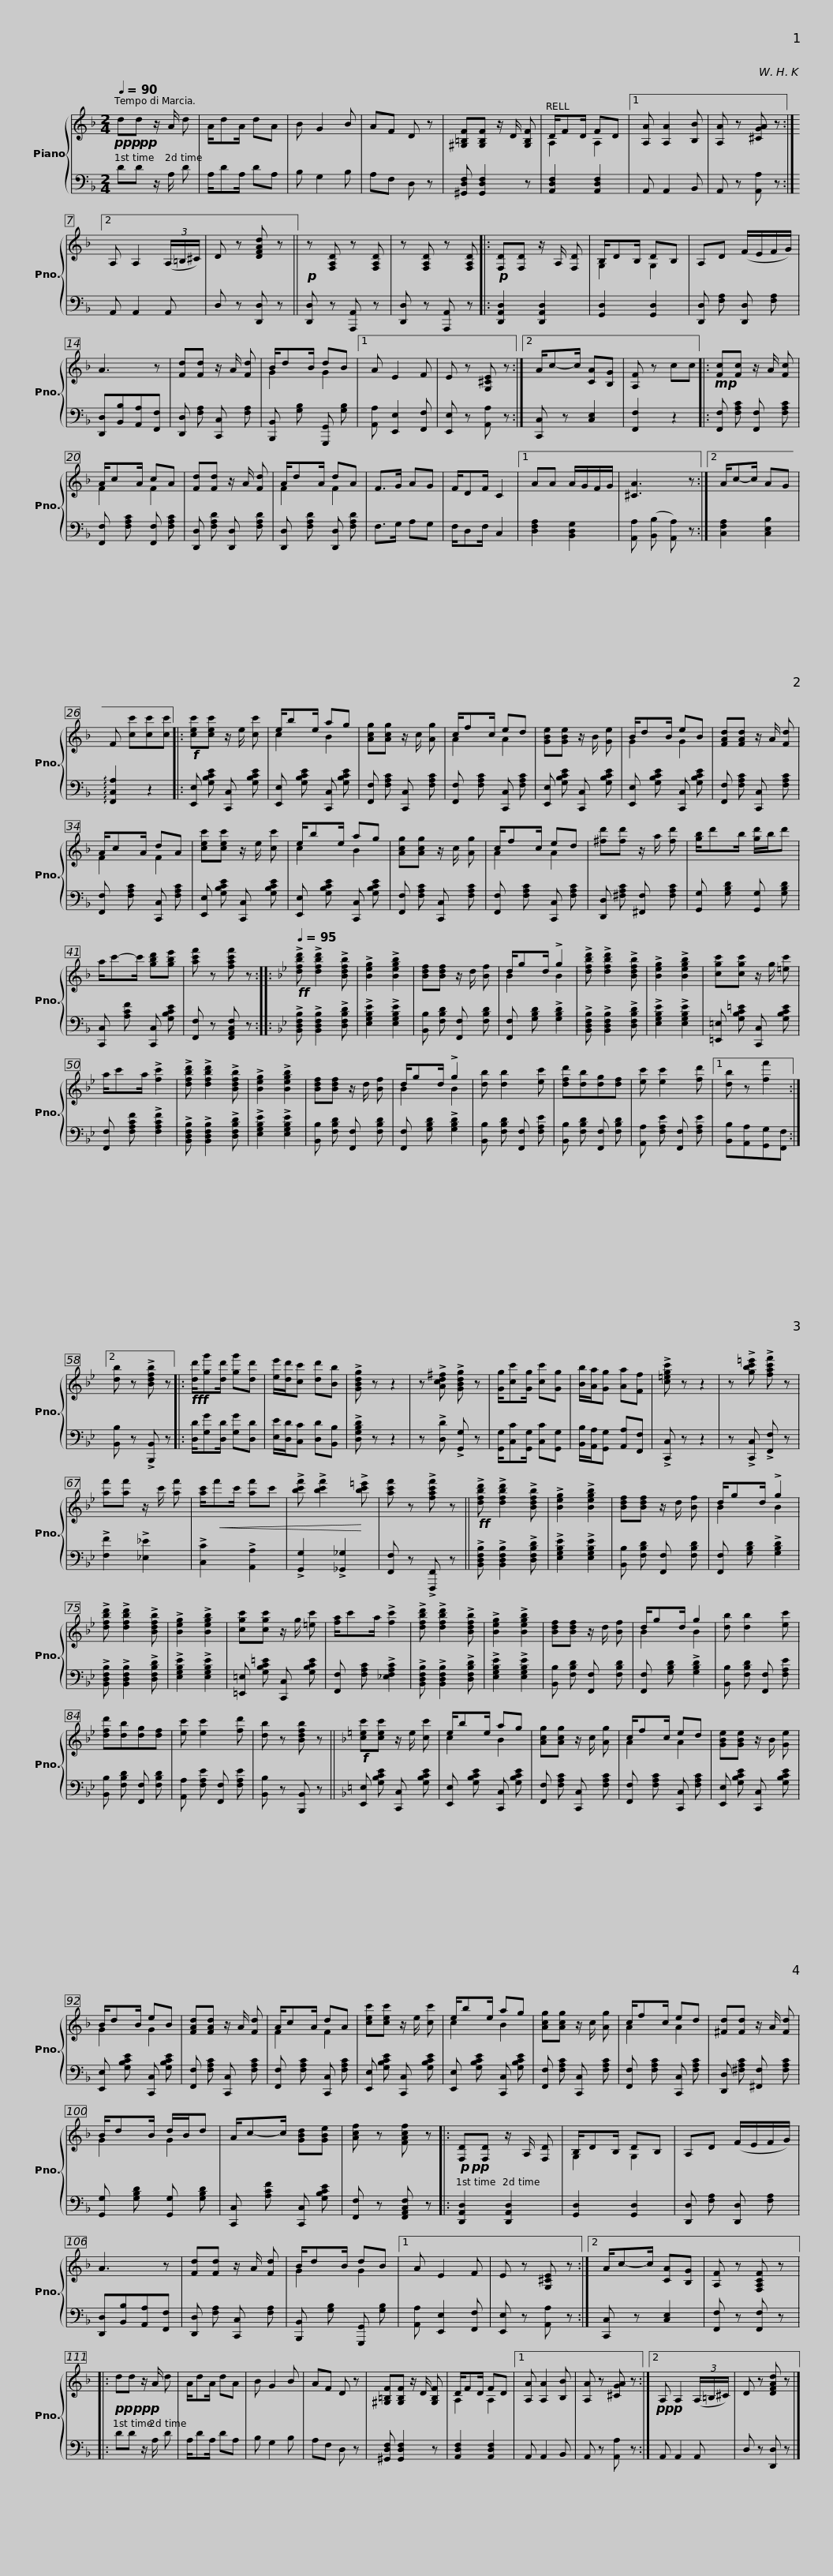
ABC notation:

X:1
%%score { ( 1 3 ) | 2 }
L:1/8
Q:1/4=90
M:2/4
I:linebreak $
K:F
V:1 treble
V:3 treble
V:2 bass
V:1
!ppp!!pp! dd z/ A/ d | A/dA/ dA | B G2 B | AF D z | [^G,=B,F][G,B,F] z/ D/ [G,B,F] | %5
 D/FD/ FD |1$ [A,A] [A,A]2 [B,B] | [A,A] z [^CGA] z :|2 A, A,2 (3(A,/=B,/^C/) | D z [DFAd] z || %10
!p! z [F,A,D] z [F,A,D] | z [F,A,D] z [F,A,D] |:$!p! [F,D][F,D] z/ A,/ [F,D] | B,/DB,/ DB, | A,D (F/E/F/G/) | %15
 A3 z | [Fd][Fd] z/ A/ [Fd] | B/dB/ dB |1$ A E2 F | E z [G,^CE] z :|2 %20
 A/c-c/ [CA][B,G] | [A,F] z cc |:!mp! [Fc][Fc] z/ A/ [Fc] | A/cA/ cA | [Fd][Fd] z/ A/ [Fd] |$ %25
 A/dA/ dA | F>G AG | F/DF/ C2 |1 AA A/G/F/G/ | [^CA]3 z :|2 %30
 A/c-c/ AG | F [cc'][cc'][cc'] |:$!f! [cec'][cec'] z/ e/ [cc'] | e/be/ ag | [Acg][Acg] z/ c/ [Ag] | %35
 c/fc/ ed | [GBe][GBe] z/ B/ [Ge] |$ B/dB/ eB | [FAd][FAd] z/ A/ [Fd] | A/cA/ dA | %40
 [cec'][cec'] z/ e/ [cc'] | e/be/ ag | [Acg][Acg] z/ c/ [Ag] |$ c/fc/ ed | [^fd'][fd'] z/ a/ [fd'] | %45
 [gb]/d'b/ [gd']/b/d' | a/c'-c'/ [gbd'][gbe'] | [ac'f'] z [fac'f'] z ::$[K:Bb]!ff![Q:1/4=95] !>![dfbd'] !>![dfbd']2 !>![Bdfb] | !>![Beg]2 !>![Begb]2 | %50
 [Bdf][Bdf] z/ d/ [Bf] | d/gd/ !>!g2 | !>![dfbd'] !>![dfbd']2 !>![Bdfb] | !>![Beg]2 !>![Begb]2 | [cgc'][cgc'] z/ g/ [=ec'] |$ %55
 a/c'a/ !>![fc']2 | !>![dfbd'] !>![dfbd']2 !>![Bdfb] | !>![Beg]2 !>![Begb]2 | [Bdf][Bdf] z/ d/ [Bf] | d/gd/ !>!g2 | %60
 [db] [db]2 [ec'] | [dfd'][db][dg][df] |$ [ec'] [ec']2 [fd'] |1 [db] z [ff']2 :|2 [db] z !>![Bdfb] z |: %65
!fff! [dd']/[gg'][dd']/ [gg'][dd'] | [ee']/[dd']/[cc'] [dd'][Bb] | !>![GBdg] z z2 |$ z !>![Acd^f] !>![GBdg] z | [Gg]/[cc'][Gg]/ [cc'][Gg] | %70
 [Bb]/[Aa]/[Gg] [Aa][Ff] | !>![c=egc'] z z2 | z !>![gbc'=e'] !>![fac'f'] z | [af'][af'] z/ c'/ [af'] |$ [ac']/!<(!f'c'/ [af']c' | %75
 !>![bc'f'] !>![bc'f']2!<)! !>![bc'=e'] | [ac'f'] z !>![fac'f'] z ||!ff! !>![dfbd'] !>![dfbd']2 !>![Bdfb] | !>![Beg]2 !>![Begb]2 | [Bdf][Bdf] z/ d/ [Bf] |$ %80
 d/gd/ !>!g2 | !>![dfbd'] !>![dfbd']2 !>![Bdfb] | !>![Beg]2 !>![Begb]2 | [cgc'][cgc'] z/ g/ [=ec'] | [fa]/c'a/ !>![fc']2 | %85
 !>![dfbd'] !>![dfbd']2 !>![Bdfb] | !>![Beg]2 !>![Begb]2 |$ [Bdf][Bdf] z/ d/ [Bf] | d/gd/ g2 | [db] [db]2 [ec'] | %90
 [dfd'][db][dg][df] | [ec'] [ec']2 [fd'] | [db] z [Bdfb] z ||$[K:F]!f! [cec'][cec'] z/ e/ [cc'] | e/be/ ag | %95
 [Acg][Acg] z/ c/ [Ag] | c/fc/ ed | [GBe][GBe] z/ B/ [Ge] | B/dB/ eB |$ [FAd][FAd] z/ A/ [Fd] | %100
 A/cA/ dA | [cec'][cec'] z/ e/ [cc'] | e/be/ ag | [Acg][Acg] z/ c/ [Ag] | c/fc/ ed |$ %105
 [^Fd][Fd] z/ A/ [Fd] | B/dB/ d/B/d | A/c-c/ [GBd][GBe] | [Acf] z [FAcf] z |:!p!!pp! [F,D][F,D] z/ A,/ [F,D] | %110
 B,/DB,/ DB, |$ A,D (F/E/F/G/) | A3 z | [Fd][Fd] z/ A/ [Fd] | B/dB/ dB |1 %115
 A E2 F | E z [G,^CE] z :|2$ A/c-c/ [CA][B,G] | [A,F] z [F,A,CF] z |:!pp!!ppp! dd z/ A/ d | %120
 A/dA/ dA | B G2 B | AF D z |$ [^G,=B,F][G,B,F] z/ D/ [G,B,F] | D/FD/ FD |1 %125
 [A,A] [A,A]2 [B,B] | [A,A] z [^CGA] z :|2!ppp! A, A,2 (3(A,/=B,/^C/) | D z [DFAd] z |] %129
V:2
 DD z/ A,/ D | A,/DA,/ DA, | B, G,2 B, | A,F, D, z | [^G,,D,F,] [G,,D,F,]2 z | %5
 [A,,D,F,]2 [A,,D,F,]2 |1$ A,, A,,2 B,, | A,, z [A,,A,] z :|2 A,, A,,2 A,, | D, z [D,,D,] z || %10
 [D,,D,] z [A,,,A,,] z | [D,,D,] z [A,,,A,,] z |:$ [D,,A,,D,]2 [D,,A,,D,]2 | [G,,D,]2 [G,,D,]2 | [D,,D,] [F,A,] [D,,D,] [F,A,] | %15
 [D,,D,][B,,B,][A,,A,][F,,F,] | [D,,D,] [F,A,] [C,,C,] [F,A,] | [B,,,B,,] [G,B,] [G,,,G,,] [G,B,] |1$ [A,,A,] [E,,E,]2 [F,,F,] | [E,,E,] z [A,,A,] z :|2 %20
 [C,,C,] z [C,E,]2 | [F,,F,]2 z2 |: [F,,F,] [F,A,C] [F,,F,] [F,A,C] | [F,,F,] [F,A,C] [F,,F,] [F,A,C] | [D,,D,] [F,A,D] [D,,D,] [F,A,D] |$ %25
 [D,,D,] [F,A,D] [D,,D,] [F,A,D] | F,>G, A,G, | F,/D,F,/ C,2 |1 [D,F,A,]2 [B,,D,G,]2 | [A,,A,] ([B,,B,] [A,,A,]) z :|2 %30
 [C,F,A,]2 [C,E,B,]2 | !arpeggio![F,,C,A,]2 z2 |:$ [E,,E,] [G,B,CE] [C,,C,] [G,B,CE] | [E,,E,] [G,B,CE] [C,,C,] [G,B,CE] | [F,,F,] [F,A,C] [C,,C,] [F,A,C] | %35
 [F,,F,] [F,A,C] [C,,C,] [F,A,C] | [E,,E,] [G,B,CE] [C,,C,] [G,B,CE] |$ [E,,E,] [G,B,CE] [C,,C,] [G,B,CE] | [F,,F,] [F,A,C] [C,,C,] [F,A,C] | [F,,F,] [F,A,C] [C,,C,] [F,A,C] | %40
 [E,,E,] [G,B,CE] [C,,C,] [G,B,CE] | [E,,E,] [G,B,CE] [C,,C,] [G,B,CE] | [F,,F,] [F,A,C] [C,,C,] [F,A,C] |$ [F,,F,] [F,A,C] [C,,C,] [F,A,C] | [D,,D,] [^F,A,C] [^F,,F,] [F,A,C] | %45
 [G,,G,] [G,B,D] [G,,G,] [G,B,D] | [C,,C,] [A,CF] [C,,C,] [G,B,CE] | [F,,F,] z [F,,A,,C,F,] z ::$[K:Bb] !>![B,,D,F,B,] !>![B,,D,F,B,]2 !>![D,F,B,D] | !>![E,G,B,E]2 !>![E,G,B,E]2 | %50
 [B,,B,] [F,B,D] [F,,F,] [F,B,D] | [F,,F,] [G,B,D] !>![G,B,D]2 | !>![B,,D,F,B,] !>![B,,D,F,B,]2 !>![D,F,B,D] | !>![E,G,B,E]2 !>![E,G,B,E]2 | [=E,,=E,] [G,B,C=E] [C,,C,] [G,B,CE] |$ %55
 [F,,F,] [F,A,CF] !>![F,A,CF]2 | !>![B,,D,F,B,] !>![B,,D,F,B,]2 !>![D,F,B,D] | !>![E,G,B,E]2 !>![E,G,B,E]2 | [B,,B,] [F,B,D] [F,,F,] [F,B,D] | [F,,F,] [G,B,D] !>![G,B,D]2 | %60
 [B,,B,] [F,B,D] [F,,F,] [F,A,E] | [B,,B,] [F,B,D] [F,,F,] [F,B,D] |$ [A,,A,] [F,A,E] [F,,F,] [F,A,E] |1 [B,,B,][A,,A,][G,,G,][F,,F,] :|2 [B,,B,] z !>![B,,,B,,] z |: %65
 [D,D]/[G,G][D,D]/ [G,G][D,D] | [E,E]/[D,D]/[C,C] [D,D][B,,B,] | !>![D,G,B,D] z z2 |$ z !>![D,D] !>![G,,G,] z | [G,,G,]/[C,C][G,,G,]/ [C,C][G,,G,] | %70
 [B,,B,]/[A,,A,]/[G,,G,] [A,,A,][F,,F,] | !>![C,,C,] z z2 | z !>![C,,C,] !>![F,,F,] z | !>![F,F]2 !>![_E,_E]2 |$ !>![C,C]2 !>![A,,A,]2 | %75
 !>![G,,G,]2 !>![_G,,_G,]2 | [F,,F,] z !>![F,,,F,,] z || !>![B,,D,F,B,] !>![B,,D,F,B,]2 !>![D,F,B,D] | !>![E,G,B,E]2 !>![E,G,B,E]2 | [B,,B,] [F,B,D] [F,,F,] [F,B,D] |$ %80
 [F,,F,] [G,B,D] !>![G,B,D]2 | !>![B,,D,F,B,] !>![B,,D,F,B,]2 !>![D,F,B,D] | !>![E,G,B,E]2 !>![E,G,B,E]2 | [=E,,=E,] [G,B,C=E] [C,,C,] [G,B,CE] | [F,,F,] [F,A,C] !>![_E,F,A,C]2 | %85
 !>![B,,D,F,B,] !>![B,,D,F,B,]2 !>![D,F,B,D] | !>![E,G,B,E]2 !>![E,G,B,E]2 |$ [B,,B,] [F,B,D] [F,,F,] [F,B,D] | [F,,F,] [G,B,D] !>![G,B,D]2 | [B,,B,] [F,B,D] [F,,F,] [F,A,E] | %90
 [B,,B,] [F,B,D] [F,,F,] [F,B,D] | [A,,A,] [F,A,E] [F,,F,] [F,A,E] | [B,,B,] z [B,,,B,,] z ||$[K:F] [E,,E,] [G,B,CE] [C,,C,] [G,B,CE] | [E,,E,] [G,B,CE] [C,,C,] [G,B,CE] | %95
 [F,,F,] [F,A,C] [C,,C,] [F,A,C] | [F,,F,] [F,A,C] [C,,C,] [F,A,C] | [E,,E,] [G,B,CE] [C,,C,] [G,B,CE] | [E,,E,] [G,B,CE] [C,,C,] [G,B,CE] |$ [F,,F,] [F,A,C] [C,,C,] [F,A,C] | %100
 [F,,F,] [F,A,C] [C,,C,] [F,A,C] | [E,,E,] [G,B,CE] [C,,C,] [G,B,CE] | [E,,E,] [G,B,CE] [C,,C,] [G,B,CE] | [F,,F,] [F,A,C] [C,,C,] [F,A,C] | [F,,F,] [F,A,C] [C,,C,] [F,A,C] |$ %105
 [D,,D,] [^F,A,C] [^F,,F,] [F,A,C] | [G,,G,] [G,B,D] [G,,G,] [G,B,D] | [C,,C,] [A,CF] [C,,C,] [G,B,CE] | [F,,F,] z [F,,A,,C,F,] z |: [D,,A,,D,]2 [D,,A,,D,]2 | %110
 [G,,D,]2 [G,,D,]2 |$ [D,,D,] [F,A,] [D,,D,] [F,A,] | [D,,D,][B,,B,][A,,A,][F,,F,] | [D,,D,] [F,A,] [C,,C,] [F,A,] | [B,,,B,,] [G,B,] [G,,,G,,] [G,B,] |1 %115
 [A,,A,] [E,,E,]2 [F,,F,] | [E,,E,] z [A,,A,] z :|2$ [C,,C,] z [C,E,]2 | [F,,F,] z [F,,F,] z |: DD z/ A,/ D | %120
 A,/DA,/ DA, | B, G,2 B, | A,F, D, z |$ [^G,,D,F,] [G,,D,F,]2 z | [A,,D,F,]2 [A,,D,F,]2 |1 %125
 A,, A,,2 B,, | A,, z [A,,A,] z :|2 A,, A,,2 A,, | D, z [D,,D,] z |] %129
V:3
 x4 | x4 | x4 | x4 | x4 | %5
 A,2 A,2 |1$ x4 | x4 :|2 x4 | x4 || %10
 x4 | x4 |:$ x4 | G,2 G,2 | x4 | %15
 x4 | x4 | G2 G2 |1$ x4 | x4 :|2 %20
 x4 | x4 |: x4 | F2 F2 | x4 |$ %25
 F2 F2 | x4 | x4 |1 x4 | x4 :|2 %30
 x4 | x4 |:$ x4 | c2 B2 | x4 | %35
 A2 A2 | x4 |$ G2 G2 | x4 | F2 F2 | %40
 x4 | c2 B2 | x4 |$ A2 A2 | x4 | %45
 x4 | x4 | x4 ::$[K:Bb] x4 | x4 | %50
 x4 | B2 B2 | x4 | x4 | x4 |$ %55
 x4 | x4 | x4 | x4 | B2 B2 | %60
 x4 | x4 |$ x4 |1 x4 :|2 x4 |: %65
 x4 | x4 | x4 |$ x4 | x4 | %70
 x4 | x4 | x4 | x4 |$ x4 | %75
 x4 | x4 || x4 | x4 | x4 |$ %80
 B2 B2 | x4 | x4 | x4 | x4 | %85
 x4 | x4 |$ x4 | B2 B2 | x4 | %90
 x4 | x4 | x4 ||$[K:F] x4 | c2 B2 | %95
 x4 | A2 A2 | x4 | G2 G2 |$ x4 | %100
 F2 F2 | x4 | c2 B2 | x4 | A2 A2 |$ %105
 x4 | G2 G2 | x4 | x4 |: x4 | %110
 G,2 G,2 |$ x4 | x4 | x4 | G2 G2 |1 %115
 x4 | x4 :|2$ x4 | x4 |: x4 | %120
 x4 | x4 | x4 |$ x4 | A,2 A,2 |1 %125
 x4 | x4 :|2 x4 | x4 |] %129
